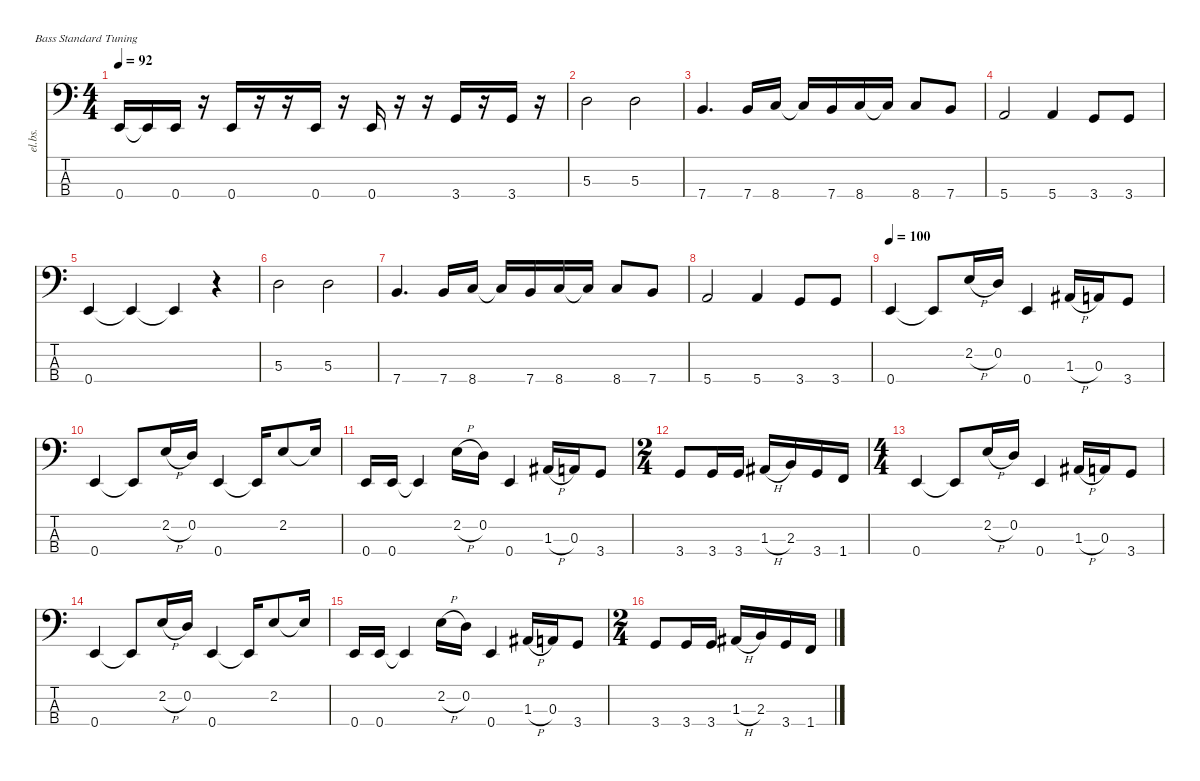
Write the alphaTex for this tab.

\defaultSystemsLayout 4
\hideDynamics
\bracketExtendMode nobrackets
\otherSystemsTrackNameOrientation horizontal
\track ("bass" "el.bs.") {instrument electricbassfinger}
\staff {score tabs}
\tuning (G2 D2 A1 E1)
\ts (4 4)
\tempo 92
\clef f4
\ks c
0.4.16{dy f beam Up} 0.4{t}.16{beam Up} 0.4.16{beam Up} r.16{beam Up} 0.4.16{beam Up} r.16{beam Up} r.16{beam Up} 0.4.16{beam Up} r.16{beam Up} 0.4.16{beam Up} r.16{beam Up} r.16{beam Up} 3.4.16{beam Up} r.16{beam Up} 3.4.16{beam Up} r.16{beam Up} |
5.3.2{beam Down} 5.3.2{beam Down} |
7.4.4{d beam Up} 7.4.16{beam Up} 8.4.16{beam Up} 8.4{t}.16{beam Up} 7.4.16{beam Up} 8.4.16{beam Up} 8.4{t}.16{beam Up} 8.4.8{beam Up} 7.4.8{beam Up} |
5.4.2{beam Up} 5.4.4{beam Up} 3.4.8{beam Up} 3.4.8{beam Up} |
0.4.4{beam Up} 0.4{t}.4{beam Up} 0.4{t}.4{beam Up} r.4{beam Up} |
5.3.2{beam Down} 5.3.2{beam Down} |
7.4.4{d beam Up} 7.4.16{beam Up} 8.4.16{beam Up} 8.4{t}.16{beam Up} 7.4.16{beam Up} 8.4.16{beam Up} 8.4{t}.16{beam Up} 8.4.8{beam Up} 7.4.8{beam Up} |
5.4.2{beam Up} 5.4.4{beam Up} 3.4.8{beam Up} 3.4.8{beam Up} |
\tempo 100
0.4.4{beam Up} 0.4{t}.8{beam Up} 2.2{h}.16{beam Up} 0.2.16{beam Up} 0.4.4{beam Up} 1.3{h acc #}.16{beam Up} 0.3.16{beam Up} 3.4.8{beam Up} |
0.4.4{beam Up} 0.4{t}.8{beam Up} 2.2{h}.16{beam Up} 0.2.16{beam Up} 0.4.4{beam Up} 0.4{t}.16{beam Up} 2.2.8{beam Up} 2.2{t}.16{beam Up} |
0.4.16{beam Up} 0.4.16{beam Up} 0.4{t}.4{beam Up} 2.2{h}.16{beam Down} 0.2.16{beam Down} 0.4.4{beam Up} 1.3{h acc #}.16{beam Up} 0.3.16{beam Up} 3.4.8{beam Up} |
\ts (2 4)
\beaming (8 2 2)
3.4.8{beam Up} 3.4.16{beam Up} 3.4.16{beam Up} 1.3{h acc #}.16{beam Up} 2.3.16{beam Up} 3.4.16{beam Up} 1.4.16{beam Up} |
\ts (4 4)
\beaming (8 2 2 2 2)
0.4.4{beam Up} 0.4{t}.8{beam Up} 2.2{h}.16{beam Up} 0.2.16{beam Up} 0.4.4{beam Up} 1.3{h acc #}.16{beam Up} 0.3.16{beam Up} 3.4.8{beam Up} |
0.4.4{beam Up} 0.4{t}.8{beam Up} 2.2{h}.16{beam Up} 0.2.16{beam Up} 0.4.4{beam Up} 0.4{t}.16{beam Up} 2.2.8{beam Up} 2.2{t}.16{beam Up} |
0.4.16{beam Up} 0.4.16{beam Up} 0.4{t}.4{beam Up} 2.2{h}.16{beam Down} 0.2.16{beam Down} 0.4.4{beam Up} 1.3{h acc #}.16{beam Up} 0.3.16{beam Up} 3.4.8{beam Up} |
\ts (2 4)
\beaming (8 2 2)
3.4.8{beam Up} 3.4.16{beam Up} 3.4.16{beam Up} 1.3{h acc #}.16{beam Up} 2.3.16{beam Up} 3.4.16{beam Up} 1.4.16{beam Up}
